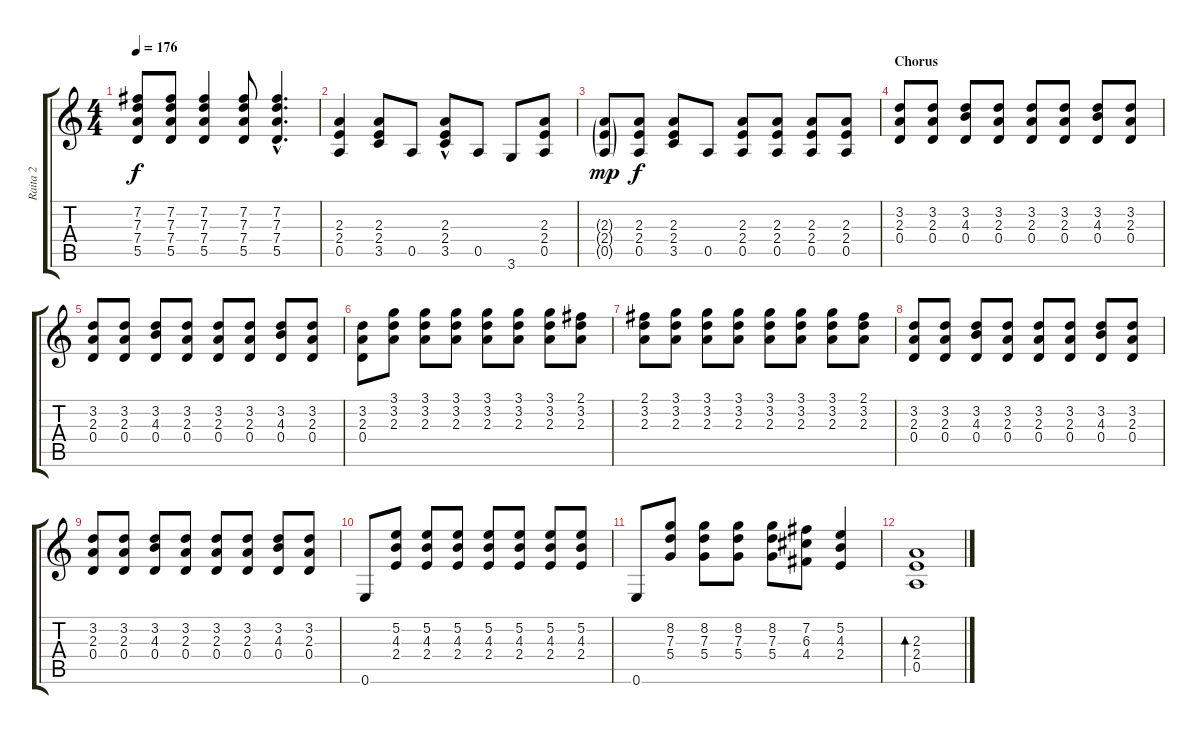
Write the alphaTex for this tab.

\track ("Raita 2" "Raita 2") {instrument overdrivenguitar}
\staff {score tabs}
\tuning (E4 B3 G3 D3 A2 E2) {hide}
\ts (4 4)
\tempo 176
\clef g2
\ks c
(7.2{t} 7.3{t} 7.4{t} 5.5{t}).8{dy f} (7.2 7.3 7.4 5.5).8 (7.2 7.3 7.4 5.5).4 (7.2 7.3 7.4 5.5).8 (7.2{hac} 7.3{hac} 7.4{hac} 5.5{hac}).4{d} |
(2.3 2.4 0.5).4{instrument overdrivenguitar} (2.3 2.4 3.5).8 0.5.8 (2.3{hac} 2.4{hac} 3.5).8 0.5.8 3.6.8 (2.3 2.4 0.5).8 |
(2.3{g} 2.4{g} 0.5{g}).8{dy mp} (2.3 2.4 0.5).8{dy f} (2.3 2.4 3.5).8 0.5.8 (2.3 2.4 0.5).8 (2.3 2.4 0.5).8 (2.3 2.4 0.5).8 (2.3 2.4 0.5).8 |
\section ("" "Chorus")
(3.2 2.3 0.4).8 (3.2 2.3 0.4).8 (3.2 4.3 0.4).8 (3.2 2.3 0.4).8 (3.2 2.3 0.4).8 (3.2 2.3 0.4).8 (3.2 4.3 0.4).8 (3.2 2.3 0.4).8 |
(3.2 2.3 0.4).8 (3.2 2.3 0.4).8 (3.2 4.3 0.4).8 (3.2 2.3 0.4).8 (3.2 2.3 0.4).8 (3.2 2.3 0.4).8 (3.2 4.3 0.4).8 (3.2 2.3 0.4).8 |
(3.2 2.3 0.4).8 (3.1 3.2 2.3).8 (3.1 3.2 2.3).8 (3.1 3.2 2.3).8 (3.1 3.2 2.3).8 (3.1 3.2 2.3).8 (3.1 3.2 2.3).8 (2.1 3.2 2.3).8 |
(2.1 3.2 2.3).8 (3.1 3.2 2.3).8 (3.1 3.2 2.3).8 (3.1 3.2 2.3).8 (3.1 3.2 2.3).8 (3.1 3.2 2.3).8 (3.1 3.2 2.3).8 (2.1 3.2 2.3).8 |
(3.2 2.3 0.4).8 (3.2 2.3 0.4).8 (3.2 4.3 0.4).8 (3.2 2.3 0.4).8 (3.2 2.3 0.4).8 (3.2 2.3 0.4).8 (3.2 4.3 0.4).8 (3.2 2.3 0.4).8 |
(3.2 2.3 0.4).8 (3.2 2.3 0.4).8 (3.2 4.3 0.4).8 (3.2 2.3 0.4).8 (3.2 2.3 0.4).8 (3.2 2.3 0.4).8 (3.2 4.3 0.4).8 (3.2 2.3 0.4).8 |
0.6.8 (5.2 4.3 2.4).8 (5.2 4.3 2.4).8 (5.2 4.3 2.4).8 (5.2 4.3 2.4).8 (5.2 4.3 2.4).8 (5.2 4.3 2.4).8 (5.2 4.3 2.4).8 |
0.6.8 (8.2 7.3 5.4).8 (8.2 7.3 5.4).8 (8.2 7.3 5.4).8 (8.2 7.3 5.4).8 (7.2 6.3 4.4).8 (5.2 4.3 2.4).4 |
(2.3 2.4 0.5).1{bd 240}
